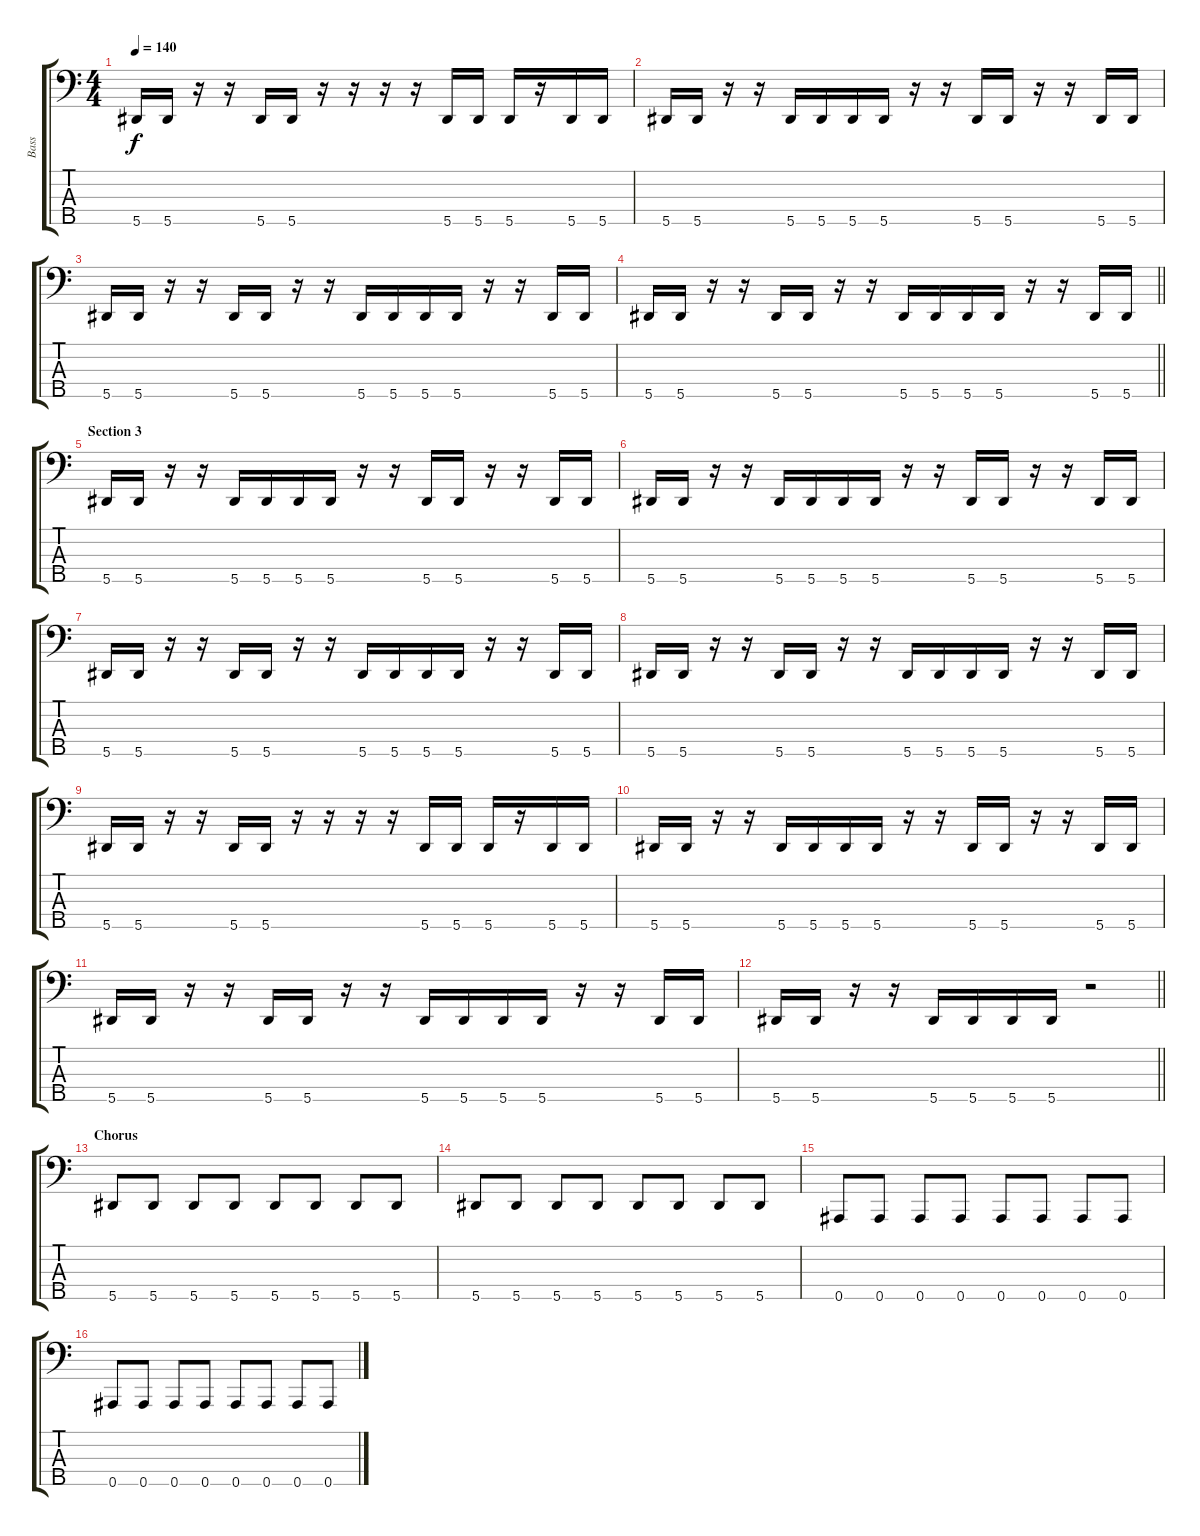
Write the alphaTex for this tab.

\track ("Bass" "Bass") {instrument electricbasspick}
\staff {score tabs}
\tuning (F2 Eb2 Bb1 F1 Bb0) {hide}
\ts (4 4)
\tempo 140
\clef f4
\ks c
5.5.16{dy f} 5.5.16 r.16 r.16 5.5.16 5.5.16 r.16 r.16 r.16 r.16 5.5.16 5.5.16 5.5.16 r.16 5.5.16 5.5.16 |
5.5.16 5.5.16 r.16 r.16 5.5.16 5.5.16 5.5.16 5.5.16 r.16 r.16 5.5.16 5.5.16 r.16 r.16 5.5.16 5.5.16 |
5.5.16 5.5.16 r.16 r.16 5.5.16 5.5.16 r.16 r.16 5.5.16 5.5.16 5.5.16 5.5.16 r.16 r.16 5.5.16 5.5.16 |
\barLineRight lightlight
5.5.16 5.5.16 r.16 r.16 5.5.16 5.5.16 r.16 r.16 5.5.16 5.5.16 5.5.16 5.5.16 r.16 r.16 5.5.16 5.5.16 |
\section ("" "Section 3")
5.5.16 5.5.16 r.16 r.16 5.5.16 5.5.16 5.5.16 5.5.16 r.16 r.16 5.5.16 5.5.16 r.16 r.16 5.5.16 5.5.16 |
5.5.16 5.5.16 r.16 r.16 5.5.16 5.5.16 5.5.16 5.5.16 r.16 r.16 5.5.16 5.5.16 r.16 r.16 5.5.16 5.5.16 |
5.5.16 5.5.16 r.16 r.16 5.5.16 5.5.16 r.16 r.16 5.5.16 5.5.16 5.5.16 5.5.16 r.16 r.16 5.5.16 5.5.16 |
5.5.16 5.5.16 r.16 r.16 5.5.16 5.5.16 r.16 r.16 5.5.16 5.5.16 5.5.16 5.5.16 r.16 r.16 5.5.16 5.5.16 |
5.5.16 5.5.16 r.16 r.16 5.5.16 5.5.16 r.16 r.16 r.16 r.16 5.5.16 5.5.16 5.5.16 r.16 5.5.16 5.5.16 |
5.5.16 5.5.16 r.16 r.16 5.5.16 5.5.16 5.5.16 5.5.16 r.16 r.16 5.5.16 5.5.16 r.16 r.16 5.5.16 5.5.16 |
5.5.16 5.5.16 r.16 r.16 5.5.16 5.5.16 r.16 r.16 5.5.16 5.5.16 5.5.16 5.5.16 r.16 r.16 5.5.16 5.5.16 |
\barLineRight lightlight
5.5.16 5.5.16 r.16 r.16 5.5.16 5.5.16 5.5.16 5.5.16 r.2 |
\section ("" "Chorus")
5.5.8 5.5.8 5.5.8 5.5.8 5.5.8 5.5.8 5.5.8 5.5.8 |
5.5.8 5.5.8 5.5.8 5.5.8 5.5.8 5.5.8 5.5.8 5.5.8 |
0.5.8 0.5.8 0.5.8 0.5.8 0.5.8 0.5.8 0.5.8 0.5.8 |
0.5.8 0.5.8 0.5.8 0.5.8 0.5.8 0.5.8 0.5.8 0.5.8
